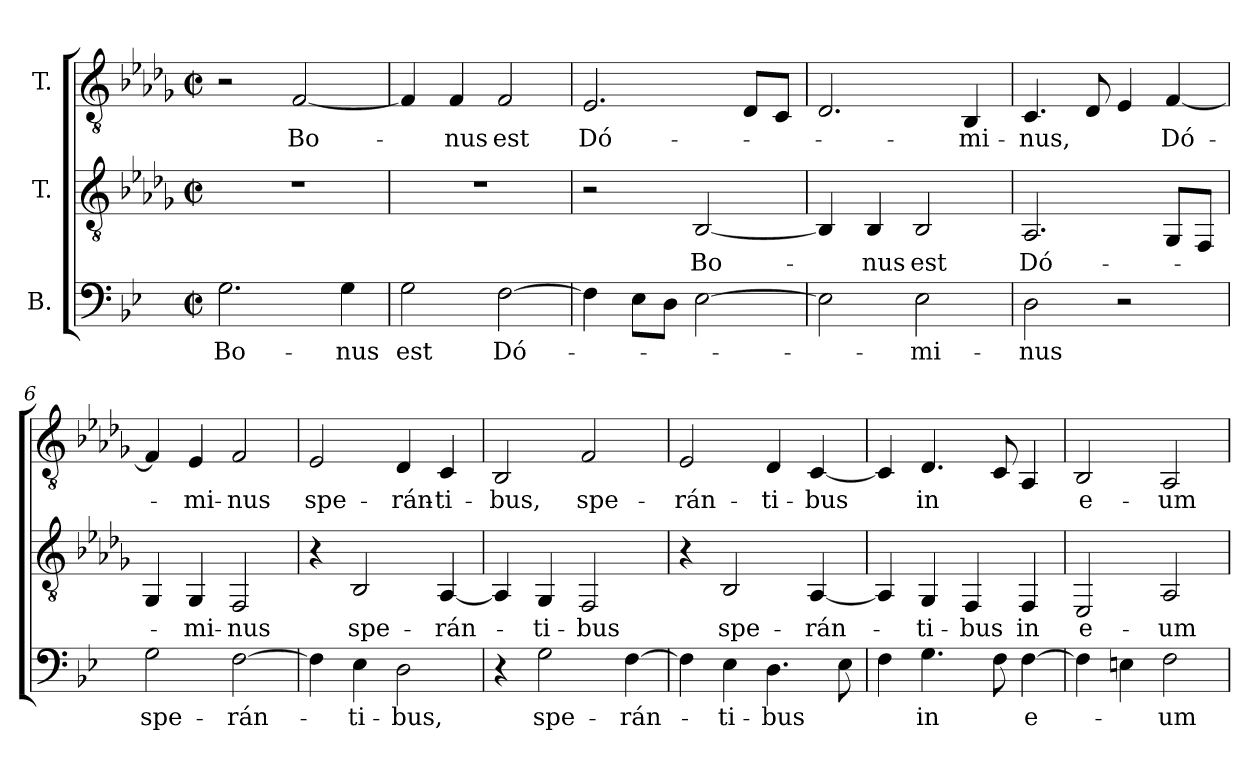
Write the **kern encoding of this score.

**kern	**text	**kern	**text	**kern	**text
*part3	*part3	*part2	*part2	*part1	*part1
*staff3	*staff3	*staff2	*staff2	*staff1	*staff1
*I"B.	*	*I"T.	*	*I"T.	*
!!LO:PB:g=z
*clefF4	*	*clefGv2	*	*clefGv2	*
*	*	*ITrd2c3	*	*ITrd2c3	*
*k[b-e-]	*	*k[b-e-]	*	*k[b-e-]	*
*g:	*	*g:	*	*g:	*
*M2/2	*	*M2/2	*	*M2/2	*
*met(c|)	*	*met(c|)	*	*met(c|)	*
*MM50	*	*MM50	*	*MM50	*
=1	=1	=1	=1	=1	=1
!	!LO:LY:b:color=#000000	!	!	!	!
2.Gi\	Bo-	1r	.	2r	.
!	!	!	!	!	!LO:LY:b:color=#000000
.	.	.	.	[<2Di/	Bo-
!	!LO:LY:b:color=#000000	!	!	!	!
4Gi\	-nus	.	.	.	.
=2	=2	=2	=2	=2	=2
!	!LO:LY:b:color=#000000	!	!	!	!
2Gi\	est	1r	.	4Di/]	.
!	!	!	!	!	!LO:LY:b:color=#000000
.	.	.	.	4Di/	-nus
!	!LO:LY:b:color=#000000	!	!	!	!
!	!	!	!	!	!LO:LY:b:color=#000000
[>2Fi\	Dó-	.	.	2Di/	est
=3	=3	=3	=3	=3	=3
!	!	!	!	!	!LO:LY:b:color=#000000
4Fi\]	.	2r	.	2.Ci/	Dó-
8E-i\L	.	.	.	.	.
8Di\J	.	.	.	.	.
!	!	!	!LO:LY:b:color=#000000	!	!
[>2E-i\	.	[<2GGi/	Bo-	.	.
.	.	.	.	8BB-i/L	.
.	.	.	.	8AAi/J	.
=4	=4	=4	=4	=4	=4
2E-i\]	.	4GGi/]	.	2.BB-i/	.
!	!	!	!LO:LY:b:color=#000000	!	!
.	.	4GGi/	-nus	.	.
!	!LO:LY:b:color=#000000	!	!	!	!
!	!	!	!LO:LY:b:color=#000000	!	!
2E-i\	-mi-	2GGi/	est	.	.
!	!	!	!	!	!LO:LY:b:color=#000000
.	.	.	.	4GGi/	-mi-
=5	=5	=5	=5	=5	=5
!	!LO:LY:b:color=#000000	!	!	!	!
!	!	!	!LO:LY:b:color=#000000	!	!
!	!	!	!	!	!LO:LY:b:color=#000000
2Di\	-nus	2.FFi/	Dó-	4.AAi/	-nus,
.	.	.	.	8BB-i/	.
2r	.	.	.	4Ci/	.
!	!	!	!	!	!LO:LY:b:color=#000000
.	.	8EE-i/L	.	[<4Di/	Dó-
.	.	8DDi/J	.	.	.
=6	=6	=6	=6	=6	=6
!	!LO:LY:b:color=#000000	!	!	!	!
2Gi\	spe-	4EE-i/	.	4Di/]	.
!	!	!	!LO:LY:b:color=#000000	!	!
!	!	!	!	!	!LO:LY:b:color=#000000
.	.	4EE-i/	-mi-	4Ci/	-mi-
!	!LO:LY:b:color=#000000	!	!	!	!
!	!	!	!LO:LY:b:color=#000000	!	!
!	!	!	!	!	!LO:LY:b:color=#000000
[>2Fi\	-rán-	2DDi/	-nus	2Di/	-nus
!!LO:LB:g=z
=7	=7	=7	=7	=7	=7
!	!	!	!	!	!LO:LY:b:color=#000000
4Fi\]	.	4r	.	2Ci/	spe-
!	!LO:LY:b:color=#000000	!	!	!	!
!	!	!	!LO:LY:b:color=#000000	!	!
4E-i\	-ti-	2GGi/	spe-	.	.
!	!LO:LY:b:color=#000000	!	!	!	!
!	!	!	!	!	!LO:LY:b:color=#000000
2Di\	-bus,	.	.	4BB-i/	-rán-
!	!	!	!LO:LY:b:color=#000000	!	!
!	!	!	!	!	!LO:LY:b:color=#000000
.	.	[<4FFi/	-rán-	4AAi/	-ti-
=8	=8	=8	=8	=8	=8
!	!	!	!	!	!LO:LY:b:color=#000000
4r	.	4FFi/]	.	2GGi/	-bus,
!	!LO:LY:b:color=#000000	!	!	!	!
!	!	!	!LO:LY:b:color=#000000	!	!
2Gi\	spe-	4EE-i/	-ti-	.	.
!	!	!	!LO:LY:b:color=#000000	!	!
!	!	!	!	!	!LO:LY:b:color=#000000
.	.	2DDi/	-bus	2Di/	spe-
!	!LO:LY:b:color=#000000	!	!	!	!
[>4Fi\	-rán-	.	.	.	.
=9	=9	=9	=9	=9	=9
!	!	!	!	!	!LO:LY:b:color=#000000
4Fi\]	.	4r	.	2Ci/	-rán-
!	!LO:LY:b:color=#000000	!	!	!	!
!	!	!	!LO:LY:b:color=#000000	!	!
4E-i\	-ti-	2GGi/	spe-	.	.
!	!LO:LY:b:color=#000000	!	!	!	!
!	!	!	!	!	!LO:LY:b:color=#000000
4.Di\	-bus	.	.	4BB-i/	-ti-
!	!	!	!LO:LY:b:color=#000000	!	!
!	!	!	!	!	!LO:LY:b:color=#000000
.	.	[<4FFi/	-rán-	[<4AAi/	-bus
8E-i\	.	.	.	.	.
=10	=10	=10	=10	=10	=10
4Fi\	.	4FFi/]	.	4AAi/]	.
!	!LO:LY:b:color=#000000	!	!	!	!
!	!	!	!LO:LY:b:color=#000000	!	!
!	!	!	!	!	!LO:LY:b:color=#000000
4.Gi\	in	4EE-i/	-ti-	4.BB-i/	in
!	!	!	!LO:LY:b:color=#000000	!	!
.	.	4DDi/	-bus	.	.
8Fi\	.	.	.	8AAi/	.
!	!LO:LY:b:color=#000000	!	!	!	!
!	!	!	!LO:LY:b:color=#000000	!	!
[>4Fi\	e-	4DDi/	in	4FFi/	.
=11	=11	=11	=11	=11	=11
!	!	!	!LO:LY:b:color=#000000	!	!
!	!	!	!	!	!LO:LY:b:color=#000000
4Fi\]	.	2CCi/	e-	2GGi/	e-
4Eni\	.	.	.	.	.
!	!LO:LY:b:color=#000000	!	!	!	!
!	!	!	!LO:LY:b:color=#000000	!	!
!	!	!	!	!	!LO:LY:b:color=#000000
2Fi\	-um	2FFi/	-um	2FFi/	-um
=	=	=	=	=	=
*-	*-	*-	*-	*-	*-
